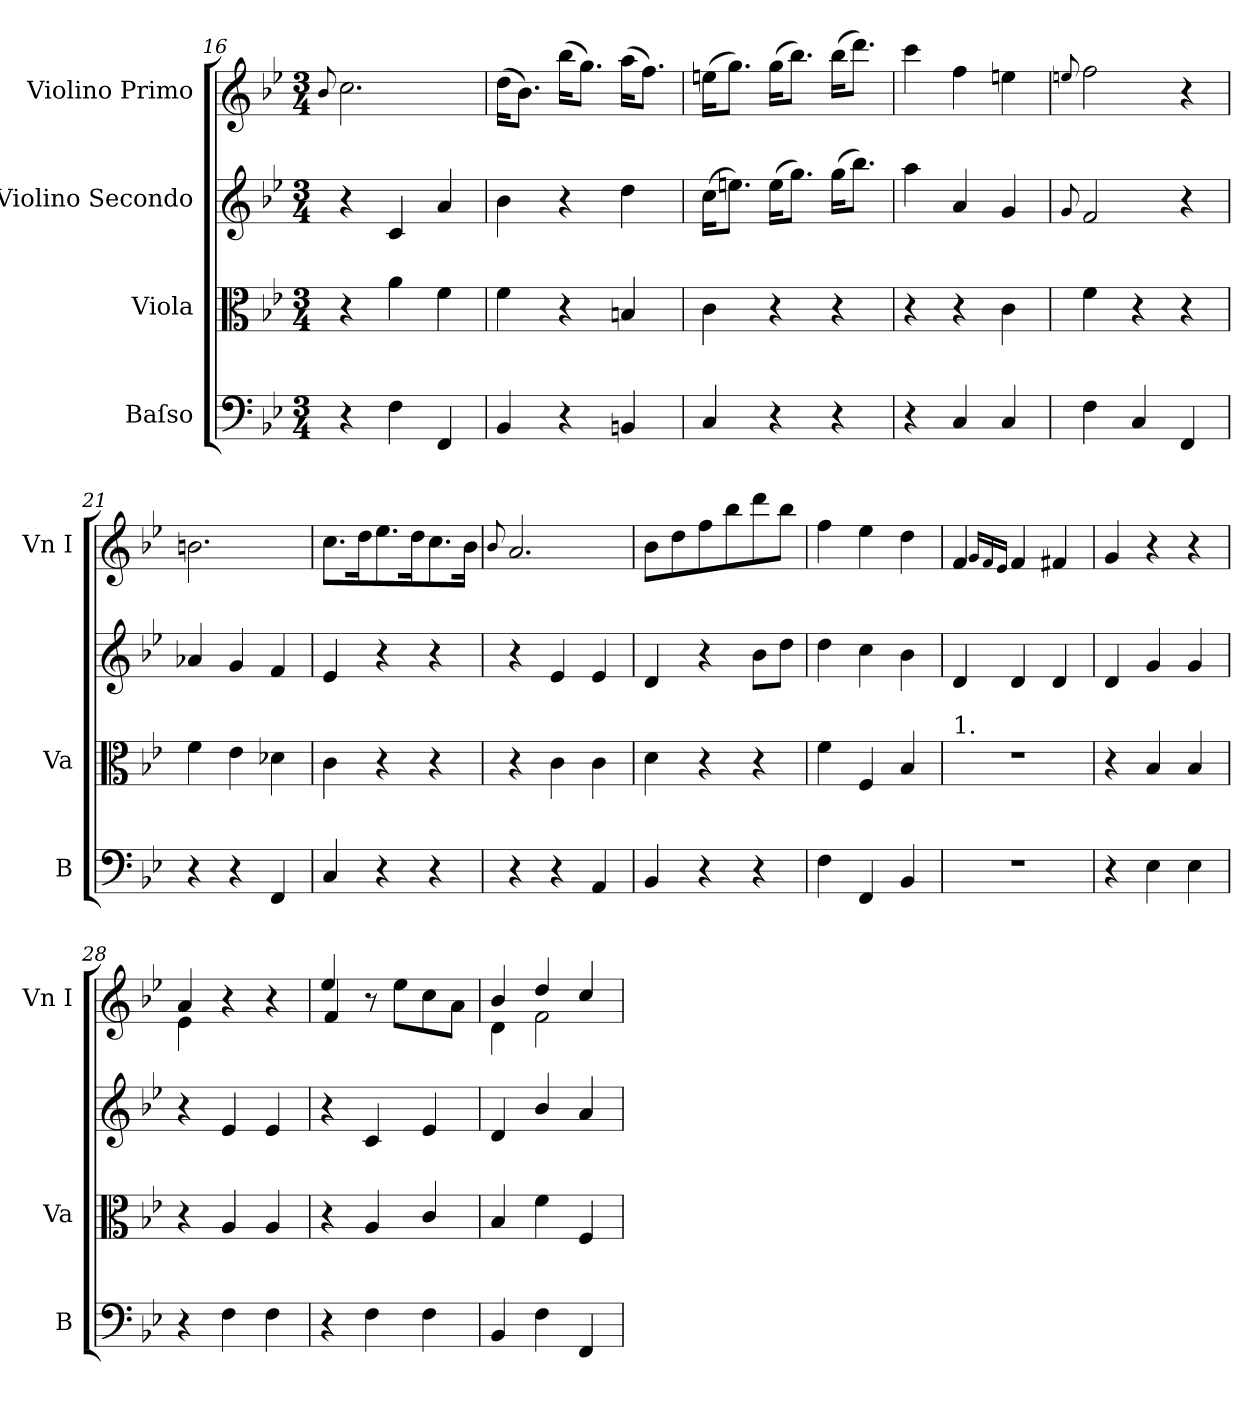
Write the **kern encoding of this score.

**kern	**kern	**kern	**kern
*part4	*part3	*part2	*part1
*staff4	*staff3	*staff2	*staff1
*I"Baſso	*I"Viola	*I"Violino Secondo	*I"Violino Primo
*I'B	*I'Va	*	*I'Vn I
*clefF4	*clefC3	*clefG2	*clefG2
*k[b-e-]	*k[b-e-]	*k[b-e-]	*k[b-e-]
*M3/4	*M3/4	*M3/4	*M3/4
=16	=16	=16	=16
.	.	.	8qqb-/
4r	4r	4r	2.cc\
4F\	4a\	4c/	.
4FF/	4f\	4a/	.
=17	=17	=17	=17
4BB-/	4f\	4b-\	(16dd\KL
.	.	.	8.b-\J)
4r	4r	4r	(16bb-\KL
.	.	.	8.gg\J)
4BBn/	4Bn/	4dd\	(16aa\KL
.	.	.	8.ff\J)
=18	=18	=18	=18
4C/	4c\	(16cc\KL	(16een\KL
.	.	8.een\J)	8.gg\J)
4r	4r	(16ee\KL	(16gg\KL
.	.	8.gg\J)	8.bb-\J)
4r	4r	(16gg\KL	(16bb-\KL
.	.	8.bb-\J)	8.ddd\J)
=19	=19	=19	=19
4r	4r	4aa\	4ccc\
4C/	4r	4a/	4ff\
4C/	4c\	4g/	4een\
=20	=20	=20	=20
.	.	8qqg/	8qqeen/
4F\	4f\	2f/	2ff\
4C/	4r	.	.
4FF/	4r	4r	4r
=21	=21	=21	=21
4r	4f\	4a-X/	2.bn\
4r	4e-\	4g/	.
4FF/	4d-X\	4f/	.
=22	=22	=22	=22
4C/	4c\	4e-/	8.cc\L
.	.	.	16dd\K
4r	4r	4r	8.ee-\
.	.	.	16dd\K
4r	4r	4r	8.cc\
.	.	.	16b-\Jk
=23	=23	=23	=23
.	.	.	8qqb-/
4r	4r	4r	2.a/
4r	4c\	4e-/	.
4AA/	4c\	4e-/	.
=24	=24	=24	=24
4BB-/	4d\	4d/	8b-\L
.	.	.	8dd\
4r	4r	4r	8ff\
.	.	.	8bb-\
4r	4r	8b-\L	8ddd\
.	.	8dd\J	8bb-\J
=25	=25	=25	=25
4F\	4f\	4dd\	4ff\
4FF/	4F/	4cc\	4ee-\
4BB-/	4B-/	4b-\	4dd\
=26	=26	=26	=26
!	!LO:TX:a:t=1.	!	!
2.r	2.r	4d/	4f/
.	.	.	16qqg/LL
.	.	.	16qqf/
.	.	.	16qqe-/JJ
.	.	4d/	4f/
.	.	4d/	4f#X/
=27	=27	=27	=27
4r	4r	4d/	4g/
4E-\	4B-/	4g/	4r
4E-\	4B-/	4g/	4r
=28	=28	=28	=28
*	*	*	*^
4r	4r	4r	4a/	4e-\
4F\	4A/	4e-/	4r	2ryy
4F\	4A/	4e-/	4r	.
=29	=29	=29	=29	=29
4r	4r	4r	4ee-/	4f/
4F\	4A/	4c/	8r	2ryy
.	.	.	8ee-\L	.
4F\	4c/	4e-/	8cc\	.
.	.	.	8a\J	.
=30	=30	=30	=30	=30
4BB-/	4B-/	4d/	4b-/	4d\
4F\	4f\	4b-/	4dd/	2f\
4FF/	4F/	4a/	4cc/	.
*	*	*	*v	*v
=	=	=	=
*-	*-	*-	*-
